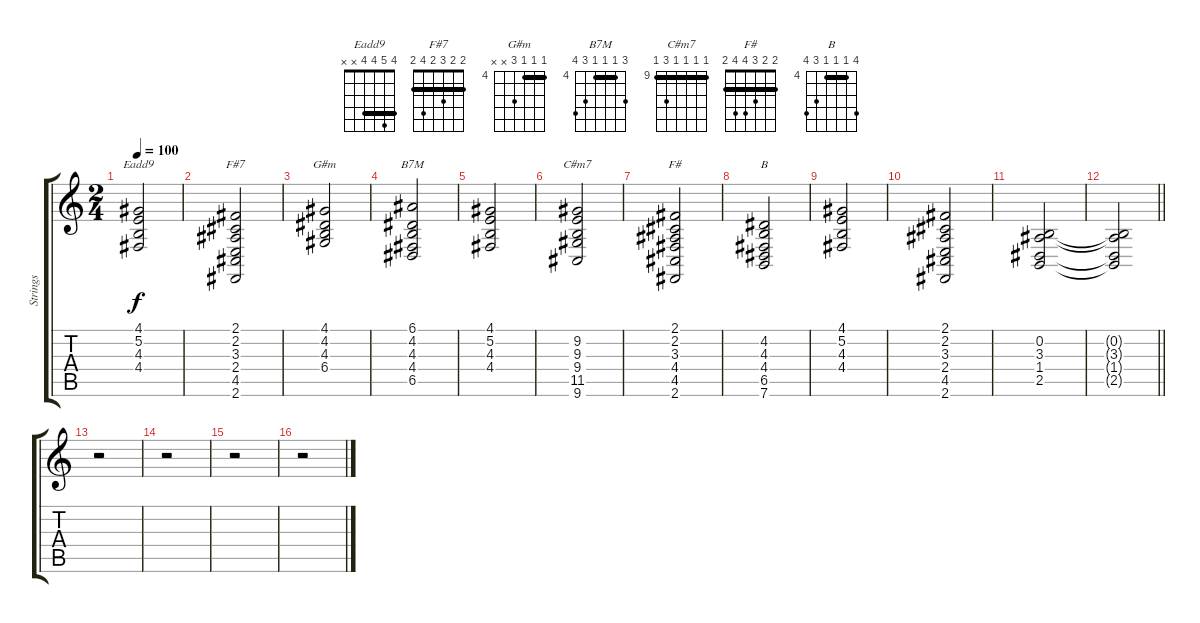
\track ("Strings" "Strings") {instrument synthstrings1}
\staff {score tabs}
\tuning (E4 B3 G3 D3 A2 E2) {hide}
\chord ("Eadd9" 4 5 4 4 x x) {barre 4}
\chord ("F#7" 2 2 3 2 4 2) {barre 2}
\chord ("G#m" 4 4 4 6 x x) {firstfret 4 barre 4}
\chord ("B7M" 6 4 4 4 6 7) {firstfret 4 barre 4}
\chord ("C#m7" 9 9 9 9 11 9) {firstfret 9 barre 9}
\chord ("F#" 2 2 3 4 4 2) {barre 2}
\chord ("B" 7 4 4 4 6 7) {firstfret 4 barre 4}
\ts (2 4)
\tempo 100
\clef g2
\ks c
(4.1 5.2 4.3 4.4).2{ch "Eadd9" dy f} |
(2.1 2.2 3.3 2.4 4.5 2.6).2{ch "F#7"} |
(4.1 4.2 4.3 6.4).2{ch "G#m"} |
(6.1 4.2 4.3 4.4 6.5).2{ch "B7M"} |
(4.1 5.2 4.3 4.4).2 |
(9.2 9.3 9.4 11.5 9.6).2{ch "C#m7"} |
(2.1 2.2 3.3 4.4 4.5 2.6).2{ch "F#"} |
(4.2 4.3 4.4 6.5 7.6).2{ch "B"} |
(4.1 5.2 4.3 4.4).2 |
(2.1 2.2 3.3 2.4 4.5 2.6).2 |
(0.2 3.3 1.4 2.5).2 |
\barLineRight lightlight
(0.2{t} 3.3{t} 1.4{t} 2.5{t}).2 |
r.2 |
r.2 |
r.2 |
r.2
